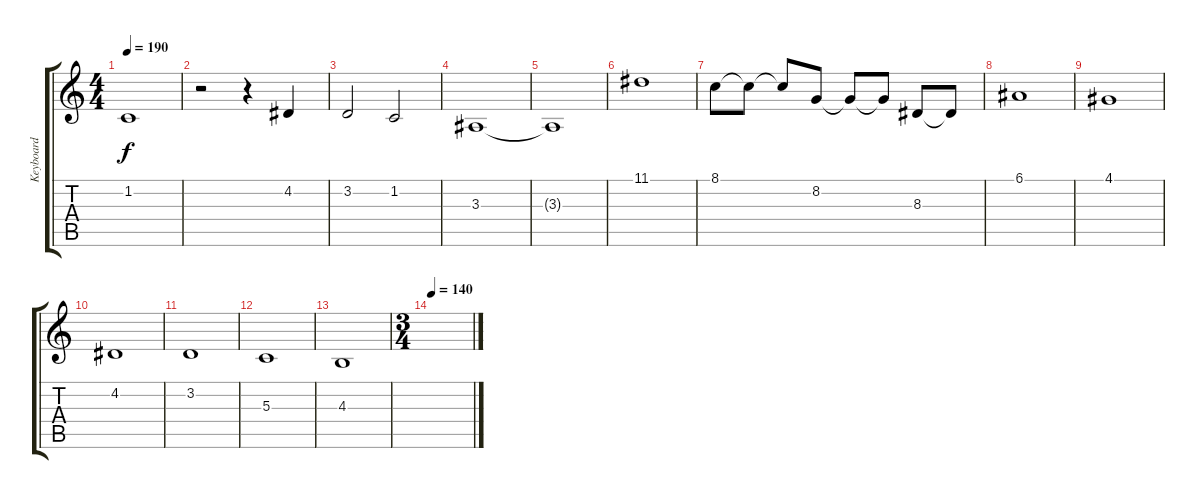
\track ("Keyboard" "Keyboard") {instrument stringensemble1}
\staff {score tabs}
\tuning (E4 B3 G3 D3 A2 E2) {hide}
\ts (4 4)
\tempo 190
\clef g2
\ks c
1.2{t}.1{dy f} |
r.2 r.4 4.2.4 |
3.2.2 1.2.2 |
3.3.1 |
3.3{t}.1 |
11.1.1 |
8.1.8 8.1{t}.8 8.1{t}.8 8.2.8 8.2{t}.8 8.2{t}.8 8.3.8 8.3{t}.8 |
6.1.1 |
4.1.1 |
4.2.1 |
3.2.1 |
5.3.1 |
4.3.1 |
\ts (3 4)
\tempo 140
